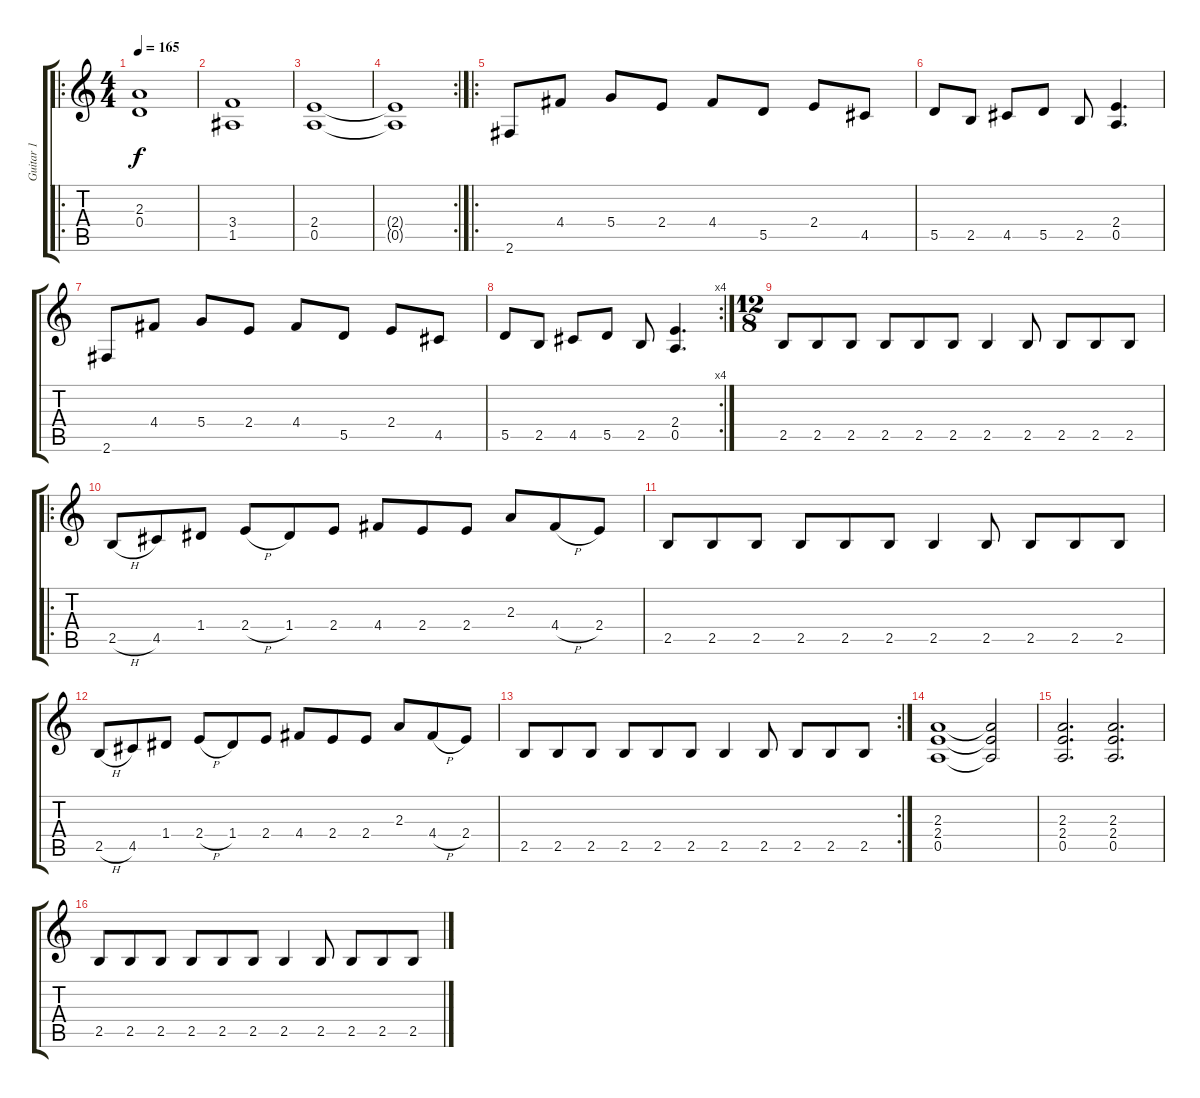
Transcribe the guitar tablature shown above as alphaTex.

\track ("Guitar 1" "Guitar 1") {instrument overdrivenguitar}
\staff {score tabs}
\tuning (E4 B3 G3 D3 A2 E2) {hide}
\ro
\ts (4 4)
\tempo 165
\clef g2
\ks c
(2.3 0.4).1{dy f} |
(3.4 1.5).1 |
(2.4 0.5).1 |
\rc 2
(2.4{t} 0.5{t}).1 |
\ro
2.6.8 4.4.8 5.4.8 2.4.8 4.4.8 5.5.8 2.4.8 4.5.8 |
5.5.8 2.5.8 4.5.8 5.5.8 2.5.8 (2.4 0.5).4{d} |
2.6.8 4.4.8 5.4.8 2.4.8 4.4.8 5.5.8 2.4.8 4.5.8 |
\rc 4
5.5.8 2.5.8 4.5.8 5.5.8 2.5.8 (2.4 0.5).4{d} |
\ts (12 8)
2.5.8 2.5.8 2.5.8 2.5.8 2.5.8 2.5.8 2.5.4 2.5.8 2.5.8 2.5.8 2.5.8 |
\ro
2.5{h}.8 4.5.8 1.4.8 2.4{h}.8 1.4.8 2.4.8 4.4.8 2.4.8 2.4.8 2.3.8 4.4{h}.8 2.4.8 |
2.5.8 2.5.8 2.5.8 2.5.8 2.5.8 2.5.8 2.5.4 2.5.8 2.5.8 2.5.8 2.5.8 |
2.5{h}.8 4.5.8 1.4.8 2.4{h}.8 1.4.8 2.4.8 4.4.8 2.4.8 2.4.8 2.3.8 4.4{h}.8 2.4.8 |
\rc 2
2.5.8 2.5.8 2.5.8 2.5.8 2.5.8 2.5.8 2.5.4 2.5.8 2.5.8 2.5.8 2.5.8 |
(2.3 2.4 0.5).1 (2.3{t} 2.4{t} 0.5{t}).2 |
(2.3 2.4 0.5).2{d} (2.3 2.4 0.5).2{d} |
2.5.8 2.5.8 2.5.8 2.5.8 2.5.8 2.5.8 2.5.4 2.5.8 2.5.8 2.5.8 2.5.8
